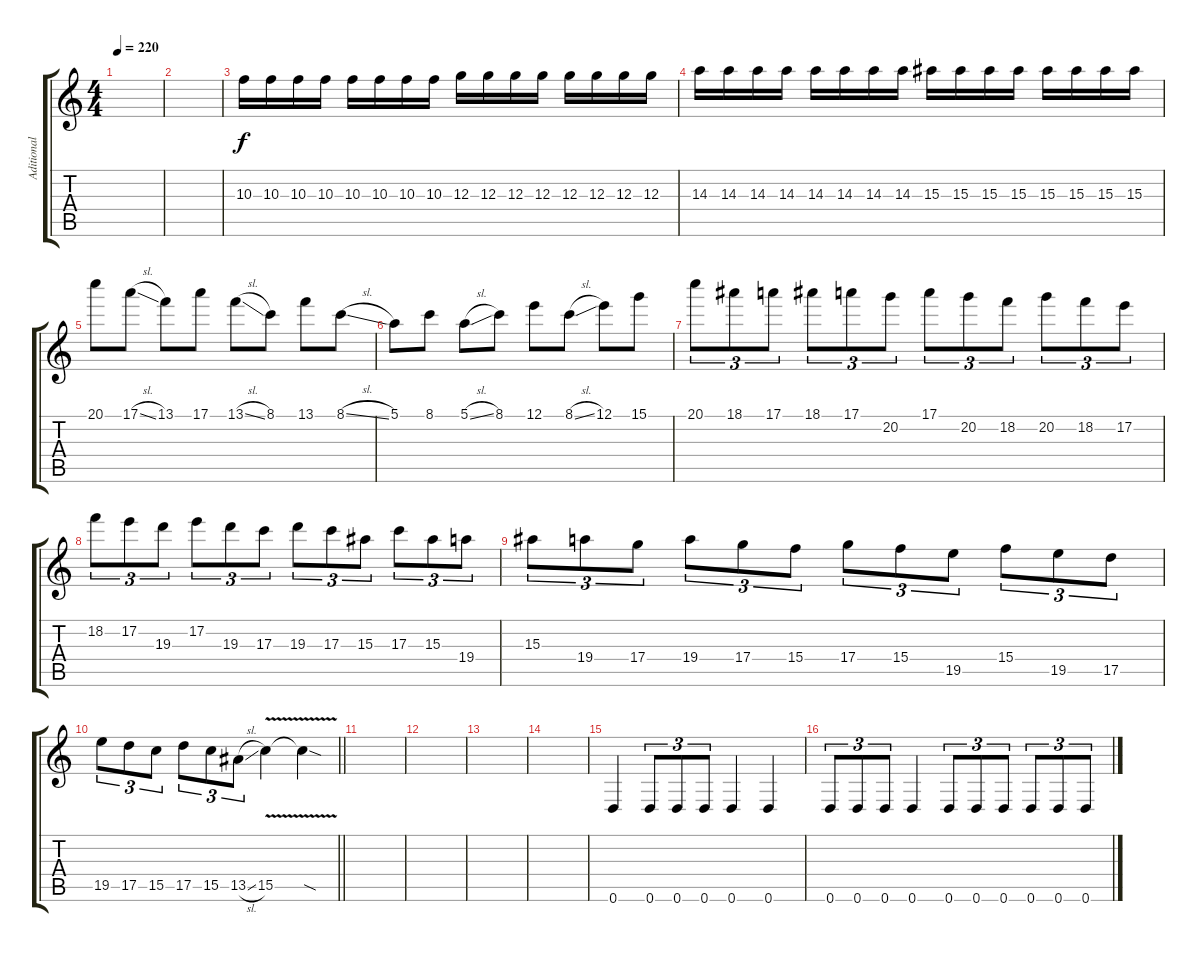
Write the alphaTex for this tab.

\track ("Aditional Guitar" "Aditional ") {instrument distortionguitar}
\staff {score tabs}
\tuning (E4 B3 G3 D3 A2 D2) {hide}
\ts (4 4)
\tempo 220
\clef g2
\ks c
|
|
10.3.16{balance 0 instrument distortionguitar} 10.3.16 10.3.16 10.3.16 10.3.16 10.3.16 10.3.16 10.3.16 12.3.16 12.3.16 12.3.16 12.3.16 12.3.16 12.3.16 12.3.16 12.3.16 |
14.3.16 14.3.16 14.3.16 14.3.16 14.3.16 14.3.16 14.3.16 14.3.16 15.3.16 15.3.16 15.3.16 15.3.16 15.3.16 15.3.16 15.3.16 15.3.16 |
20.1.8 17.1{sl}.8 13.1.8 17.1.8 13.1{sl}.8 8.1.8 13.1.8 8.1{sl}.8 |
5.1.8 8.1.8 5.1{sl}.8 8.1.8 12.1.8 8.1{sl}.8 12.1.8 15.1.8 |
20.1.8{tu (3 2)} 18.1.8{tu (3 2)} 17.1.8{tu (3 2)} 18.1.8{tu (3 2)} 17.1.8{tu (3 2)} 20.2.8{tu (3 2)} 17.1.8{tu (3 2)} 20.2.8{tu (3 2)} 18.2.8{tu (3 2)} 20.2.8{tu (3 2)} 18.2.8{tu (3 2)} 17.2.8{tu (3 2)} |
18.2.8{tu (3 2)} 17.2.8{tu (3 2)} 19.3.8{tu (3 2)} 17.2.8{tu (3 2)} 19.3.8{tu (3 2)} 17.3.8{tu (3 2)} 19.3.8{tu (3 2)} 17.3.8{tu (3 2)} 15.3.8{tu (3 2)} 17.3.8{tu (3 2)} 15.3.8{tu (3 2)} 19.4.8{tu (3 2)} |
15.3.8{tu (3 2)} 19.4.8{tu (3 2)} 17.4.8{tu (3 2)} 19.4.8{tu (3 2)} 17.4.8{tu (3 2)} 15.4.8{tu (3 2)} 17.4.8{tu (3 2)} 15.4.8{tu (3 2)} 19.5.8{tu (3 2)} 15.4.8{tu (3 2)} 19.5.8{tu (3 2)} 17.5.8{tu (3 2)} |
\barLineRight lightlight
19.5.8{tu (3 2)} 17.5.8{tu (3 2)} 15.5.8{tu (3 2)} 17.5.8{tu (3 2)} 15.5.8{tu (3 2)} 13.5{sl}.8{tu (3 2)} 15.5{v}.4 15.5{sod t}.4 |
|
|
|
|
0.6.4{balance 8} 0.6.8{tu (3 2)} 0.6.8{tu (3 2)} 0.6.8{tu (3 2)} 0.6.4 0.6.4 |
0.6.8{tu (3 2)} 0.6.8{tu (3 2)} 0.6.8{tu (3 2)} 0.6.4 0.6.8{tu (3 2)} 0.6.8{tu (3 2)} 0.6.8{tu (3 2)} 0.6.8{tu (3 2)} 0.6.8{tu (3 2)} 0.6.8{tu (3 2)}
